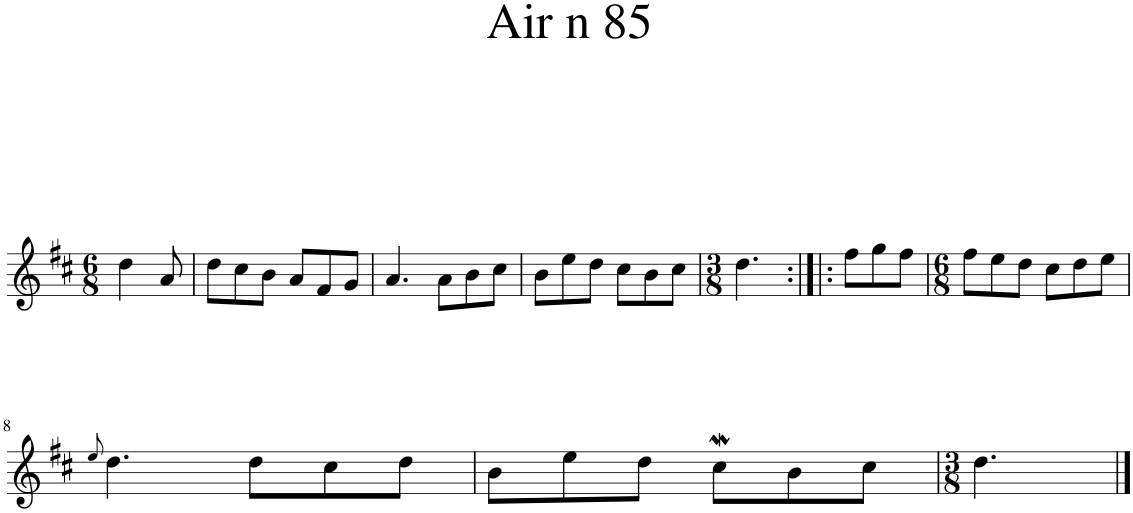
**kern
*part1
*staff1
*I"Piano
*I'Pno.
*clefG2
*k[f#c#]
*M6/8
=1
4dd\
8a/
=2
8dd\L
8cc#\
8b\J
8a/L
8f#/
8g/J
=3
4.a/
8a\L
8b\
8cc#\J
=4
8b\L
8ee\
8dd\J
8cc#\L
8b\
8cc#\J
=5
*M3/8
4.dd\
=6:|!|:
8ff#\L
8gg\
8ff#\J
=7
*M6/8
8ff#\L
8ee\
8dd\J
8cc#\L
8dd\
8ee\J
!!LO:LB:g=z
=8
8qee/
4.dd\
8dd\L
8cc#\
8dd\J
=9
8b\L
8ee\
8dd\J
8cc#W\L
8b\
8cc#\J
=10
*M3/8
4.dd\
==
*-
